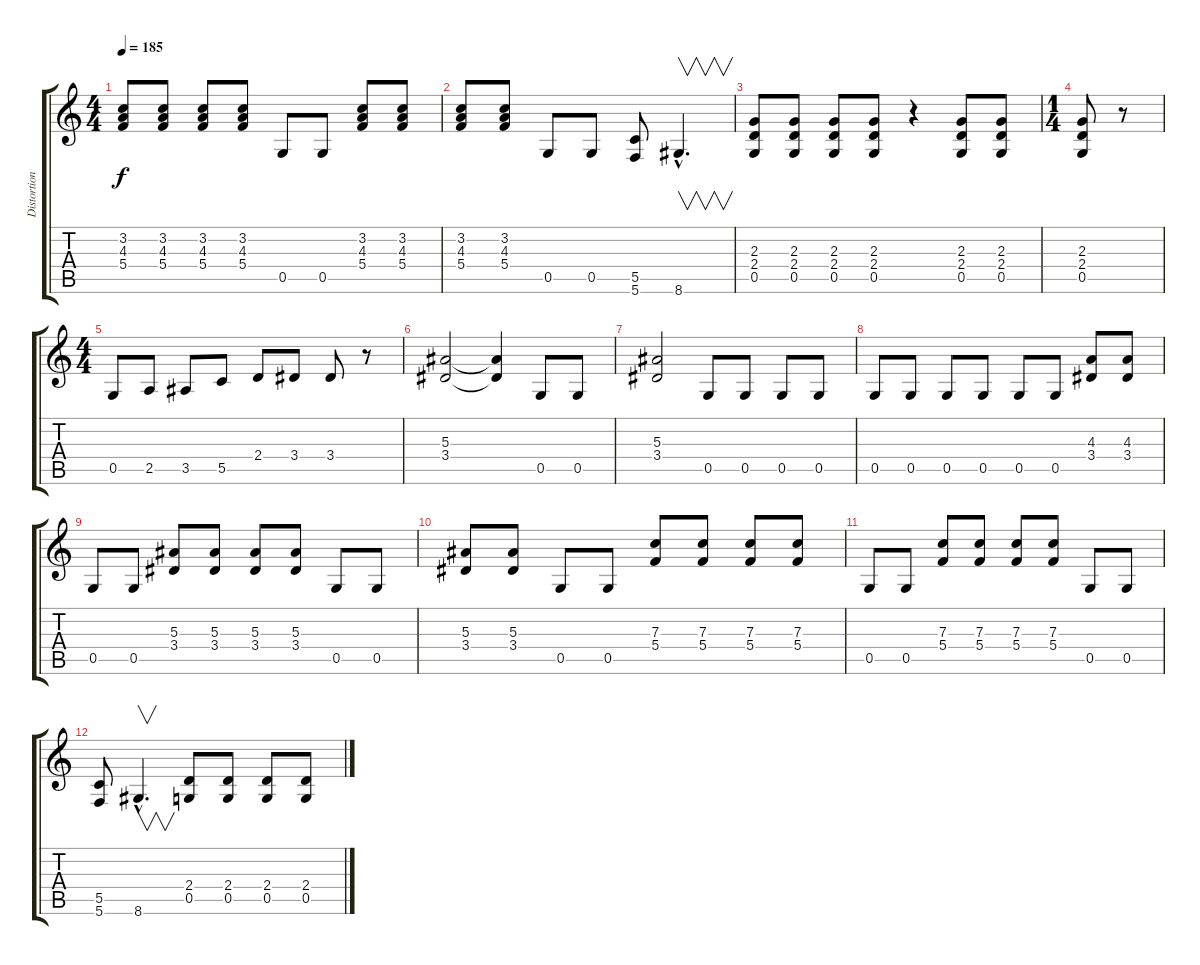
\track ("Distortion Guitar 2" "Distortion") {instrument distortionguitar}
\staff {score tabs}
\tuning (D4 A3 F3 C3 G2 C2) {hide}
\ts (4 4)
\tempo 185
\clef g2
\ks c
(3.2 4.3 5.4).8{dy f} (3.2 4.3 5.4).8 (3.2 4.3 5.4).8 (3.2 4.3 5.4).8 0.5.8 0.5.8 (3.2 4.3 5.4).8 (3.2 4.3 5.4).8 |
(3.2 4.3 5.4).8 (3.2 4.3 5.4).8 0.5.8 0.5.8 (5.5 5.6).8 8.6{hac}.4{v d} |
(2.3 2.4 0.5).8 (2.3 2.4 0.5).8 (2.3 2.4 0.5).8 (2.3 2.4 0.5).8 r.4 (2.3 2.4 0.5).8 (2.3 2.4 0.5).8 |
\ts (1 4)
(2.3 2.4 0.5).8 r.8 |
\ts (4 4)
0.5.8 2.5.8 3.5.8 5.5.8 2.4.8 3.4.8 3.4.8 r.8 |
(5.3 3.4).2 (5.3{t} 3.4{t}).4 0.5.8 0.5.8 |
(5.3 3.4).2 0.5.8 0.5.8 0.5.8 0.5.8 |
0.5.8 0.5.8 0.5.8 0.5.8 0.5.8 0.5.8 (4.3 3.4).8 (4.3 3.4).8 |
0.5.8 0.5.8 (5.3 3.4).8 (5.3 3.4).8 (5.3 3.4).8 (5.3 3.4).8 0.5.8 0.5.8 |
(5.3 3.4).8 (5.3 3.4).8 0.5.8 0.5.8 (7.3 5.4).8 (7.3 5.4).8 (7.3 5.4).8 (7.3 5.4).8 |
0.5.8 0.5.8 (7.3 5.4).8 (7.3 5.4).8 (7.3 5.4).8 (7.3 5.4).8 0.5.8 0.5.8 |
(5.5 5.6).8 8.6{hac}.4{v d} (2.4 0.5).8 (2.4 0.5).8 (2.4 0.5).8 (2.4 0.5).8
